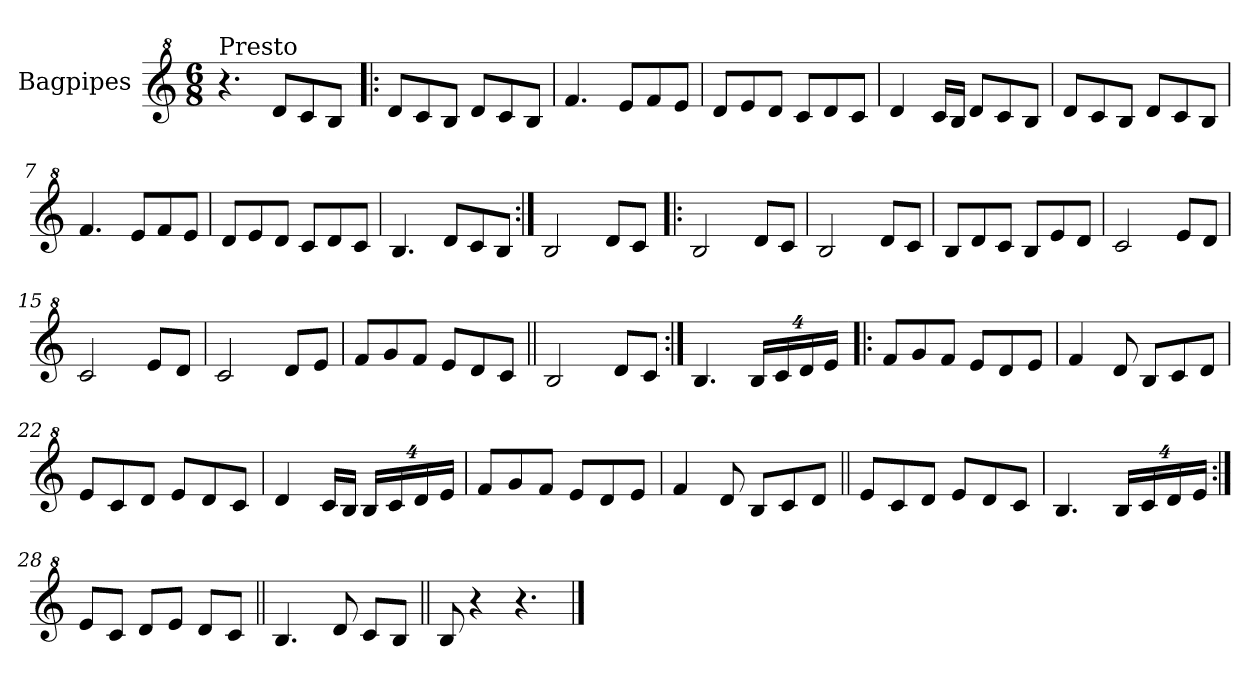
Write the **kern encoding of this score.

**kern
*part1
*staff1
*I"Bagpipes
*I'Bag
*clefG^2
*k[]
*C:
*M6/8
=1
!LO:TX:a:t=Presto
4.r
8dd/L
8cc/
8b/J
=2!|:
8dd/L
8cc/
8b/J
8dd/L
8cc/
8b/J
=3
4.ff/
8ee/L
8ff/
8ee/J
=4
8dd/L
8ee/
8dd/J
8cc/L
8dd/
8cc/J
=5
4dd/
16cc/LL
16b/JJ
8dd/L
8cc/
8b/J
=6
8dd/L
8cc/
8b/J
8dd/L
8cc/
8b/J
=7
4.ff/
8ee/L
8ff/
8ee/J
=8
8dd/L
8ee/
8dd/J
8cc/L
8dd/
8cc/J
!!LO:LB:g=z
=9
4.b/
8dd/L
8cc/
8b/J
=10:|!
2b/
8dd/L
8cc/J
=11!|:
2b/
8dd/L
8cc/J
=12
2b/
8dd/L
8cc/J
=13
8b/L
8dd/
8cc/J
8b/L
8ee/
8dd/J
=14
2cc/
8ee/L
8dd/J
=15
2cc/
8ee/L
8dd/J
=16
2cc/
8dd/L
8ee/J
=17
8ff/L
8gg/
8ff/J
8ee/L
8dd/
8cc/J
=18||
2b/
8dd/L
8cc/J
!!LO:LB:g=z
=19:|!
4.b/
*Xbrackettup
32%3b/L
32%3cc/
32%3dd/
32%3ee/J
=20!|:
8ff/L
8gg/
8ff/J
8ee/L
8dd/
8ee/J
=21
4ff/
8dd/
8b/L
8cc/
8dd/J
=22
8ee/L
8cc/
8dd/J
8ee/L
8dd/
8cc/J
=23
4dd/
16cc/LL
16b/JJ
32%3b/L
32%3cc/
32%3dd/
32%3ee/J
=24
8ff/L
8gg/
8ff/J
8ee/L
8dd/
8ee/J
=25
4ff/
8dd/
8b/L
8cc/
8dd/J
!!LO:LB:g=z
=26||
8ee/L
8cc/
8dd/J
8ee/L
8dd/
8cc/J
=27
4.b/
32%3b/L
32%3cc/
32%3dd/
32%3ee/J
=28:|!
8ee/L
8cc/J
8dd/L
8ee/J
8dd/L
8cc/J
=29||
4.b/
8dd/
8cc/L
8b/J
=30||
8b/
4r
4.r
==
*-
